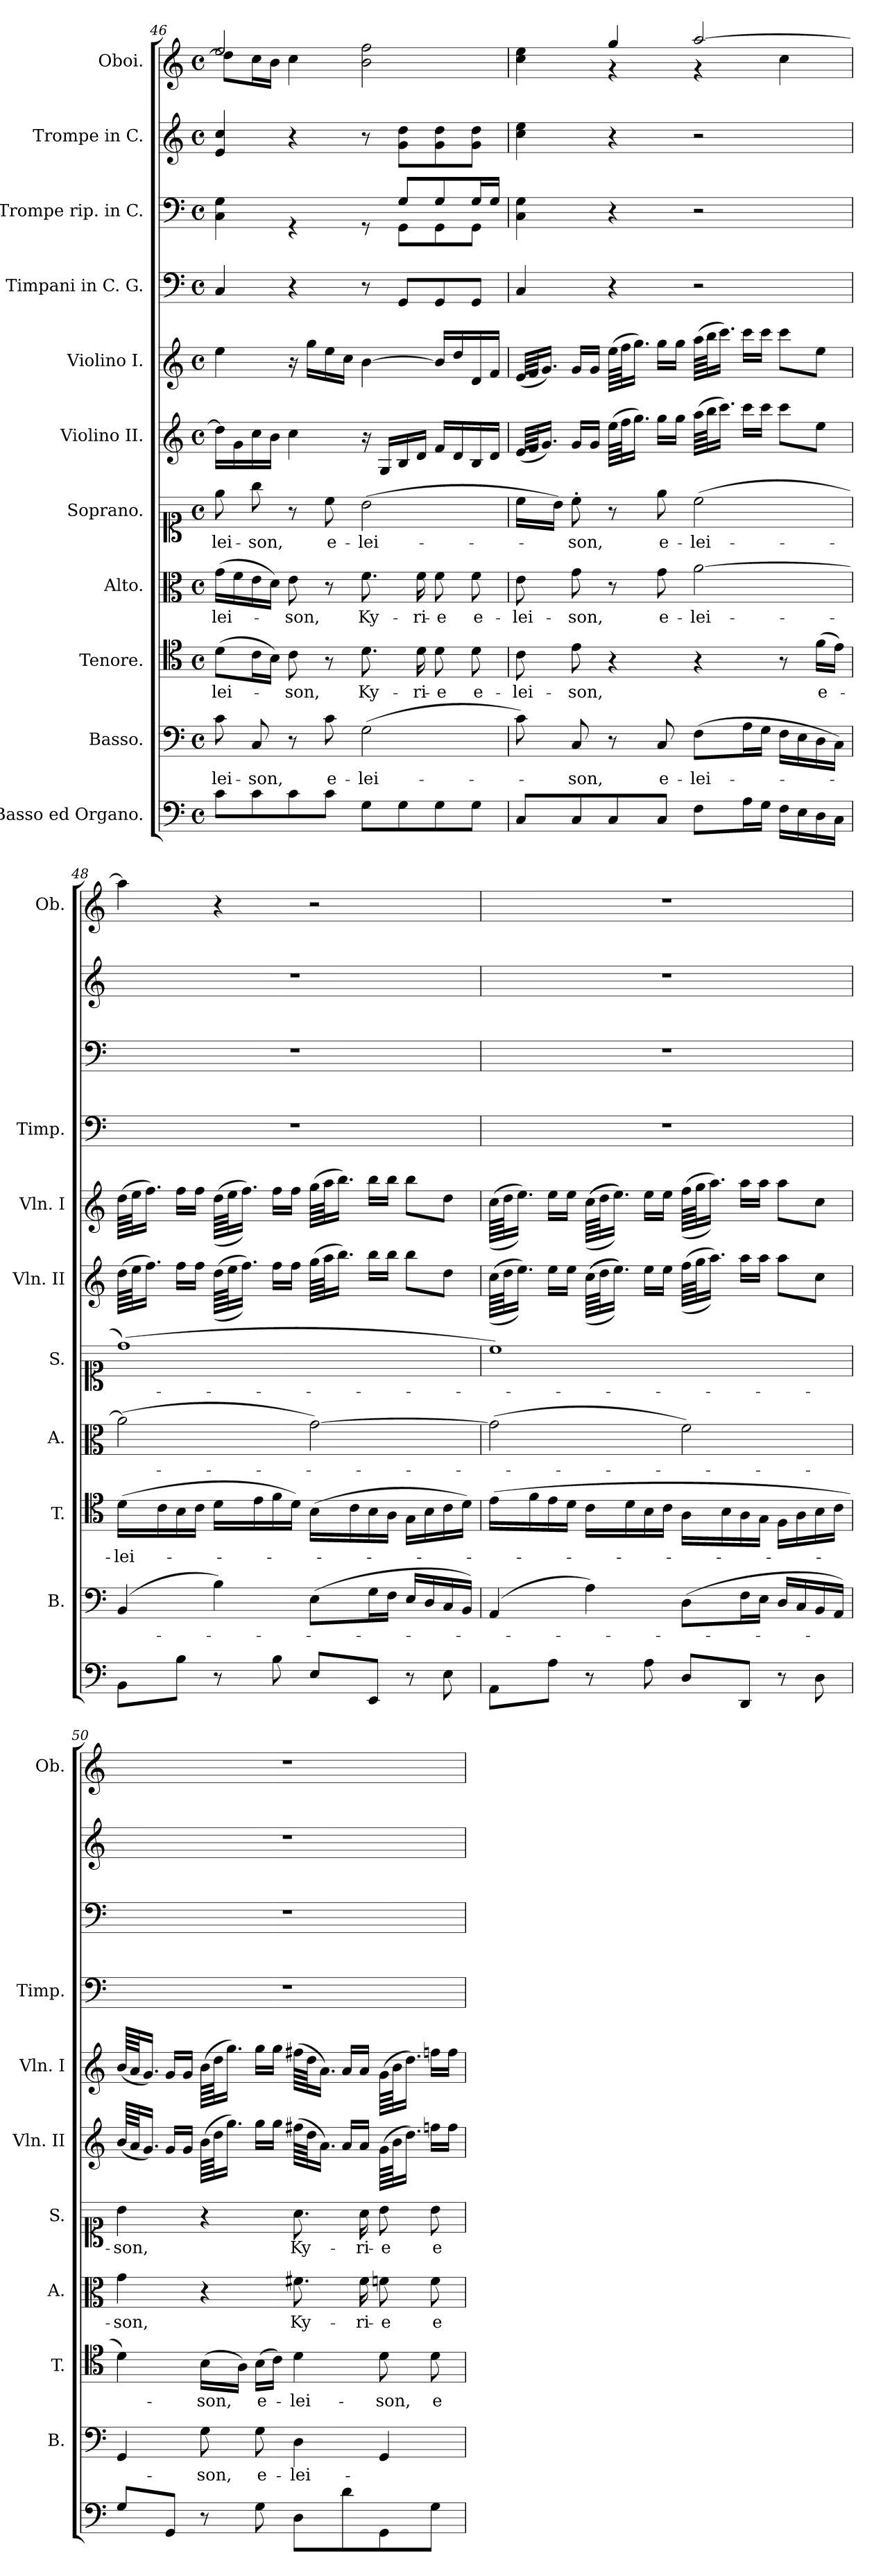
**kern	**kern	**text	**kern	**text	**kern	**text	**kern	**text	**kern	**kern	**kern	**kern	**kern	**kern
*part11	*part10	*part10	*part9	*part9	*part8	*part8	*part7	*part7	*part6	*part5	*part4	*part3	*part2	*part1
*staff11	*staff10	*staff10	*staff9	*staff9	*staff8	*staff8	*staff7	*staff7	*staff6	*staff5	*staff4	*staff3	*staff2	*staff1
*I"Basso ed  Organo.	*I"Basso.	*	*I"Tenore.	*	*I"Alto.	*	*I"Soprano.	*	*I"Violino II.	*I"Violino I.	*I"Timpani in C. G.	*I"Trompe rip. in C.	*I"Trompe in C.	*I"Oboi.
*	*I'B.	*	*I'T.	*	*I'A.	*	*I'S.	*	*I'Vln. II	*I'Vln. I	*I'Timp.	*	*	*I'Ob.
*clefF4	*clefF4	*	*clefC4	*	*clefC3	*	*clefC1	*	*clefG2	*clefG2	*clefF4	*clefF4	*clefG2	*clefG2
*k[]	*k[]	*	*k[]	*	*k[]	*	*k[]	*	*k[]	*k[]	*k[]	*k[]	*k[]	*k[]
*M4/4	*M4/4	*	*M4/4	*	*M4/4	*	*M4/4	*	*M4/4	*M4/4	*M4/4	*M4/4	*M4/4	*M4/4
*met(c)	*met(c)	*	*met(c)	*	*met(c)	*	*met(c)	*	*met(c)	*met(c)	*met(c)	*met(c)	*met(c)	*met(c)
=46	=46	=46	=46	=46	=46	=46	=46	=46	=46	=46	=46	=46	=46	=46
!	!	!LO:LY:b	!	!LO:LY:b	!	!LO:LY:b	!	!LO:LY:b	!	!	!	!	!	!
*	*	*	*	*	*	*	*	*	*	*	*	*^	*	*^
8c\L	8c\	-lei-	(>8d\L	-lei-	(>16g\LL	-lei-	8ee\	-lei-	16dd\LL]	4ee\	4C/	4C\ 4G\	8ryy	4e/ 4cc/	2ee/	8dd\L]
.	.	.	.	.	16f\	.	.	.	16g\	.	.	.	.	.	.	.
*	*	*	*	*	*	*	*	*	*	*	*	*v	*v	*	*	*
!	!	!LO:LY:b	!	!	!	!	!	!LO:LY:b	!	!	!	!	!	!	!
8c\	8C/	-son,	16c\L	.	16e\	.	8gg\	-son,	16cc\	.	.	.	.	.	16cc\L
.	.	.	16B\JJ)	.	16d\JJ)	.	.	.	16b\JJ	.	.	.	.	.	16b\JJ
!	!	!	!	!LO:LY:b	!	!LO:LY:b	!	!	!	!	!	!	!	!	!
8c\	8r	.	8c\	-son,	8e\	-son,	8r	.	4cc\	16r	4r	4rGG	4r	.	4cc\
.	.	.	.	.	.	.	.	.	.	16gg\LL	.	.	.	.	.
!	!	!LO:LY:b	!	!	!	!	!	!LO:LY:b	!	!	!	!	!	!	!
8c\J	8c\	e-	8r	.	8r	.	8cc\	e-	.	16ee\	.	.	.	.	.
.	.	.	.	.	.	.	.	.	.	16cc\JJ	.	.	.	.	.
!	!	!LO:LY:b	!	!LO:LY:b	!	!LO:LY:b	!	!LO:LY:b	!	!	!	!	!	!	!
8G\L	(>2G\	-lei-	8.d\	Ky-	8.f\	Ky-	(>2b\	-lei-	16r	[4b\	8r	8rGG	8r	2b\ 2ff\	2ryy
.	.	.	.	.	.	.	.	.	16G/LL	.	.	.	.	.	.
*	*	*	*	*	*	*	*	*	*	*	*	*^	*	*	*
8G\	.	.	.	.	.	.	.	.	16B/	.	8GG/L	8G/L	8GG\L	8g\ 8dd\L	.	.
!	!	!	!	!LO:LY:b	!	!LO:LY:b	!	!	!	!	!	!	!	!	!	!
.	.	.	16d\	-ri-	16f\	-ri-	.	.	16d/JJ	.	.	.	.	.	.	.
!	!	!	!	!LO:LY:b	!	!LO:LY:b	!	!	!	!	!	!	!	!	!	!
8G\	.	.	8d\	-e	8f\	-e	.	.	16f/LL	16b/LL]	8GG/	8G/	8GG\	8g\ 8dd\	.	.
.	.	.	.	.	.	.	.	.	16d/	16dd/	.	.	.	.	.	.
!	!	!	!	!LO:LY:b	!	!LO:LY:b	!	!	!	!	!	!	!	!	!	!
8G\J	.	.	8d\	e-	8f\	e-	.	.	16B/	16d/	8GG/J	16G/L	8GG\J	8g\ 8dd\J	.	.
.	.	.	.	.	.	.	.	.	16d/JJ	16f/JJ	.	16G/JJ	.	.	.	.
*	*	*	*	*	*	*	*	*	*	*	*	*v	*v	*	*	*
=47	=47	=47	=47	=47	=47	=47	=47	=47	=47	=47	=47	=47	=47	=47	=47
!	!	!	!	!LO:LY:b	!	!LO:LY:b	!	!	!	!	!	!	!	!	!
8C/L	8c\)	.	8c\	-lei-	8e\	-lei-	16cc\LL	.	(<64e/LLLL	(<64e/LLLL	4C/	4C\ 4G\	4cc\ 4ee\	4cc\ 4ee\	4ryy
.	.	.	.	.	.	.	.	.	64f/JJ	64f/JJ	.	.	.	.	.
.	.	.	.	.	.	.	.	.	16.g/JJ)	16.g/JJ)	.	.	.	.	.
.	.	.	.	.	.	.	16b\JJ)	.	.	.	.	.	.	.	.
!	!	!LO:LY:b	!	!LO:LY:b	!	!LO:LY:b	!	!LO:LY:b	!	!	!	!	!	!	!
8C/	8C/	-son,	8e\	-son,	8g\	-son,	8cc'\	-son,	16g/LL	16g/LL	.	.	.	.	.
.	.	.	.	.	.	.	.	.	16g/JJ	16g/JJ	.	.	.	.	.
8C/	8r	.	4r	.	8r	.	8r	.	(>64ee\LLLL	(>64ee\LLLL	4r	4r	4r	4gg/	4r
.	.	.	.	.	.	.	.	.	64ff\JJ	64ff\JJ	.	.	.	.	.
.	.	.	.	.	.	.	.	.	16.gg\JJ)	16.gg\JJ)	.	.	.	.	.
!	!	!LO:LY:b	!	!	!	!LO:LY:b	!	!LO:LY:b	!	!	!	!	!	!	!
8C/J	8C/	e-	.	.	8g\	e-	8ee\	e-	16gg\LL	16gg\LL	.	.	.	.	.
.	.	.	.	.	.	.	.	.	16gg\JJ	16gg\JJ	.	.	.	.	.
!	!	!LO:LY:b	!	!	!	!LO:LY:b	!	!LO:LY:b	!	!	!	!	!	!	!
8F\L	(>8F\L	-lei-	4r	.	[2a\	-lei-	(>2cc\	-lei-	(>64aa\LLLL	(>64aa\LLLL	2r	2r	2r	[2aa/	4r
.	.	.	.	.	.	.	.	.	64bb\JJ	64bb\JJ	.	.	.	.	.
.	.	.	.	.	.	.	.	.	16.ccc\JJ)	16.ccc\JJ)	.	.	.	.	.
16A\L	16A\L	.	.	.	.	.	.	.	16ccc\LL	16ccc\LL	.	.	.	.	.
16G\JJ	16G\JJ	.	.	.	.	.	.	.	16ccc\JJ	16ccc\JJ	.	.	.	.	.
16F\LL	16F\LL	.	8r	.	.	.	.	.	8ccc\L	8ccc\L	.	.	.	.	4cc\
16E\	16E\	.	.	.	.	.	.	.	.	.	.	.	.	.	.
!	!	!	!	!LO:LY:b	!	!	!	!	!	!	!	!	!	!	!
16D\	16D\	.	(>16f\LL	e-	.	.	.	.	8ee\J	8ee\J	.	.	.	.	.
16C\JJ	16C\JJ)	.	16e\JJ)	.	.	.	.	.	.	.	.	.	.	.	.
*	*	*	*	*	*	*	*	*	*	*	*	*	*	*v	*v
!!LO:PB:g=z
=48	=48	=48	=48	=48	=48	=48	=48	=48	=48	=48	=48	=48	=48	=48
!	!	!	!	!LO:LY:b	!	!	!	!	!	!	!	!	!	!
8BB\L	(>4BB/	.	(>16d\LL	-lei-	(>2a\]	.	(>1dd)	.	(>64dd\LLLL	(>64dd\LLLL	1r	1r	1r	4aa\]
.	.	.	.	.	.	.	.	.	64ee\JJ	64ee\JJ	.	.	.	.
.	.	.	.	.	.	.	.	.	16.ff\JJ)	16.ff\JJ)	.	.	.	.
.	.	.	16c\	.	.	.	.	.	.	.	.	.	.	.
8B\J	.	.	16B\	.	.	.	.	.	16ff\LL	16ff\LL	.	.	.	.
.	.	.	16c\JJ	.	.	.	.	.	16ff\JJ	16ff\JJ	.	.	.	.
8r	4B\)	.	16d\LL	.	.	.	.	.	(>(>64dd\LLLL	(>(>64dd\LLLL	.	.	.	4r
.	.	.	.	.	.	.	.	.	64ee\JJ	64ee\JJ	.	.	.	.
.	.	.	.	.	.	.	.	.	16.ff\JJ))	16.ff\JJ))	.	.	.	.
.	.	.	16e\	.	.	.	.	.	.	.	.	.	.	.
8B\	.	.	16f\	.	.	.	.	.	16ff\LL	16ff\LL	.	.	.	.
.	.	.	16d\JJ)	.	.	.	.	.	16ff\JJ	16ff\JJ	.	.	.	.
8E/L	(>8E\L	.	(>16B\LL	.	[2g\)	.	.	.	(>64gg\LLLL	(>64gg\LLLL	.	.	.	2r
.	.	.	.	.	.	.	.	.	64aa\JJ	64aa\JJ	.	.	.	.
.	.	.	.	.	.	.	.	.	16.bb\JJ)	16.bb\JJ)	.	.	.	.
.	.	.	16c\	.	.	.	.	.	.	.	.	.	.	.
8EE/J	16G\L	.	16B\	.	.	.	.	.	16bb\LL	16bb\LL	.	.	.	.
.	16F\JJ	.	16A\JJ	.	.	.	.	.	16bb\JJ	16bb\JJ	.	.	.	.
8r	16E/LL	.	16G\LL	.	.	.	.	.	8bb\L	8bb\L	.	.	.	.
.	16D/	.	16B\	.	.	.	.	.	.	.	.	.	.	.
8E\	16C/	.	16c\	.	.	.	.	.	8dd\J	8dd\J	.	.	.	.
.	16BB/JJ)	.	16d\JJ)	.	.	.	.	.	.	.	.	.	.	.
=49	=49	=49	=49	=49	=49	=49	=49	=49	=49	=49	=49	=49	=49	=49
8AA\L	(>4AA/	.	(>16e\LL	.	(>2g\]	.	1cc)	.	(>(>64cc\LLLL	(>(>64cc\LLLL	1r	1r	1r	1r
.	.	.	.	.	.	.	.	.	64dd\JJ	64dd\JJ	.	.	.	.
.	.	.	.	.	.	.	.	.	16.ee\JJ))	16.ee\JJ))	.	.	.	.
.	.	.	16f\	.	.	.	.	.	.	.	.	.	.	.
8A\J	.	.	16e\	.	.	.	.	.	16ee\LL	16ee\LL	.	.	.	.
.	.	.	16d\JJ	.	.	.	.	.	16ee\JJ	16ee\JJ	.	.	.	.
8r	4A\)	.	16c\LL	.	.	.	.	.	(>(>(>(>(>64cc\LLLL	(>(>(>(>(>64cc\LLLL	.	.	.	.
.	.	.	.	.	.	.	.	.	64dd\JJ	64dd\JJ	.	.	.	.
.	.	.	.	.	.	.	.	.	16.ee\JJ)))))	16.ee\JJ)))))	.	.	.	.
.	.	.	16d\	.	.	.	.	.	.	.	.	.	.	.
8A\	.	.	16B\	.	.	.	.	.	16ee\LL	16ee\LL	.	.	.	.
.	.	.	16c\JJ	.	.	.	.	.	16ee\JJ	16ee\JJ	.	.	.	.
8D/L	(>8D\L	.	16A\LL	.	2f\)	.	.	.	(>(>64ff\LLLL	(>(>64ff\LLLL	.	.	.	.
.	.	.	.	.	.	.	.	.	64gg\JJ	64gg\JJ	.	.	.	.
.	.	.	.	.	.	.	.	.	16.aa\JJ))	16.aa\JJ))	.	.	.	.
.	.	.	16B\	.	.	.	.	.	.	.	.	.	.	.
8DD/J	16F\L	.	16A\	.	.	.	.	.	16aa\LL	16aa\LL	.	.	.	.
.	16E\JJ	.	16G\JJ	.	.	.	.	.	16aa\JJ	16aa\JJ	.	.	.	.
8r	16D/LL	.	16F\LL	.	.	.	.	.	8aa\L	8aa\L	.	.	.	.
.	16C/	.	16A\	.	.	.	.	.	.	.	.	.	.	.
8D\	16BB/	.	16B\	.	.	.	.	.	8cc\J	8cc\J	.	.	.	.
.	16AA/JJ)	.	16c\JJ	.	.	.	.	.	.	.	.	.	.	.
=50	=50	=50	=50	=50	=50	=50	=50	=50	=50	=50	=50	=50	=50	=50
!	!	!	!	!	!	!LO:LY:b	!	!LO:LY:b	!	!	!	!	!	!
8G/L	4GG/	.	4d\)	.	4g\	-son,	4b\	-son,	(<64b/LLLL	(<64b/LLLL	1r	1r	1r	1r
.	.	.	.	.	.	.	.	.	64a/JJ	64a/JJ	.	.	.	.
.	.	.	.	.	.	.	.	.	16.g/JJ)	16.g/JJ)	.	.	.	.
8GG/J	.	.	.	.	.	.	.	.	16g/LL	16g/LL	.	.	.	.
.	.	.	.	.	.	.	.	.	16g/JJ	16g/JJ	.	.	.	.
!	!	!LO:LY:b	!	!LO:LY:b	!	!	!	!	!	!	!	!	!	!
8r	8G\	-son,	(>16B\LL	-son,	4r	.	4r	.	(>64b\LLLL	(>64b\LLLL	.	.	.	.
.	.	.	.	.	.	.	.	.	64dd\JJ	64dd\JJ	.	.	.	.
.	.	.	.	.	.	.	.	.	16.gg\JJ)	16.gg\JJ)	.	.	.	.
.	.	.	16A\JJ)	.	.	.	.	.	.	.	.	.	.	.
!	!	!LO:LY:b	!	!LO:LY:b	!	!	!	!	!	!	!	!	!	!
8G\	8G\	e-	(>16B\LL	e-	.	.	.	.	16gg\LL	16gg\LL	.	.	.	.
.	.	.	16c\JJ)	.	.	.	.	.	16gg\JJ	16gg\JJ	.	.	.	.
!	!	!LO:LY:b	!	!LO:LY:b	!	!LO:LY:b	!	!LO:LY:b	!	!	!	!	!	!
8D\L	4D\	-lei-	4d\	-lei-	8.f#X\	Ky-	8.a\	Ky-	(>64ff#X\LLLL	(>64ff#X\LLLL	.	.	.	.
.	.	.	.	.	.	.	.	.	64dd\JJ	64dd\JJ	.	.	.	.
.	.	.	.	.	.	.	.	.	16.a\JJ)	16.a\JJ)	.	.	.	.
8d\	.	.	.	.	.	.	.	.	16a/LL	16a/LL	.	.	.	.
!	!	!	!	!	!	!LO:LY:b	!	!LO:LY:b	!	!	!	!	!	!
.	.	.	.	.	16f#\	-ri-	16a\	-ri-	16a/JJ	16a/JJ	.	.	.	.
!	!	!	!	!LO:LY:b	!	!LO:LY:b	!	!LO:LY:b	!	!	!	!	!	!
8GG\	4GG/	.	8d\	-son,	8fn\	-e	8b\	-e	(>64g\LLLL	(>64g\LLLL	.	.	.	.
.	.	.	.	.	.	.	.	.	64b\JJ	64b\JJ	.	.	.	.
.	.	.	.	.	.	.	.	.	16.dd\JJ)	16.dd\JJ)	.	.	.	.
!	!	!	!	!LO:LY:b	!	!LO:LY:b	!	!LO:LY:b	!	!	!	!	!	!
8G\J	.	.	8d\	e-	8f\	e-	8b\	e-	16ffn\LL	16ffn\LL	.	.	.	.
.	.	.	.	.	.	.	.	.	16ff\JJ	16ff\JJ	.	.	.	.
=	=	=	=	=	=	=	=	=	=	=	=	=	=	=
*-	*-	*-	*-	*-	*-	*-	*-	*-	*-	*-	*-	*-	*-	*-
